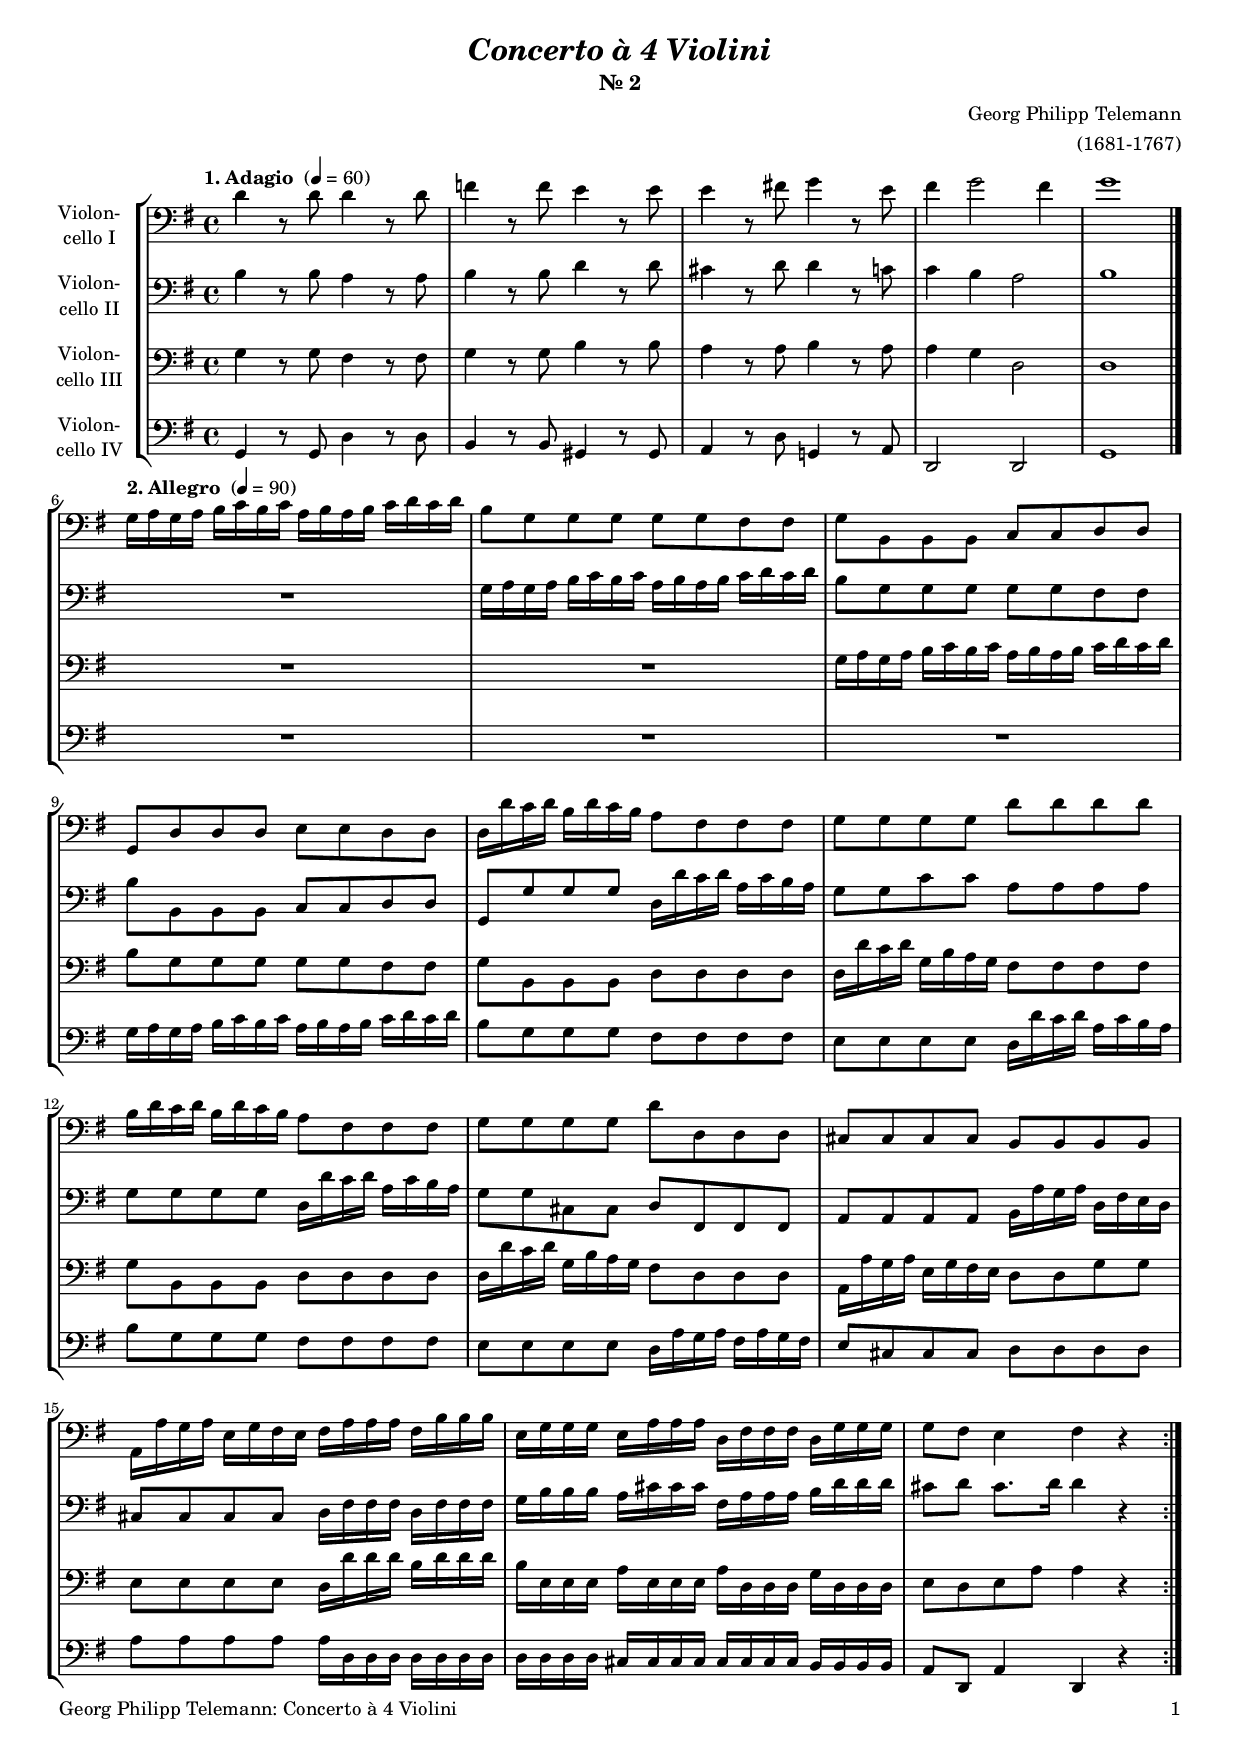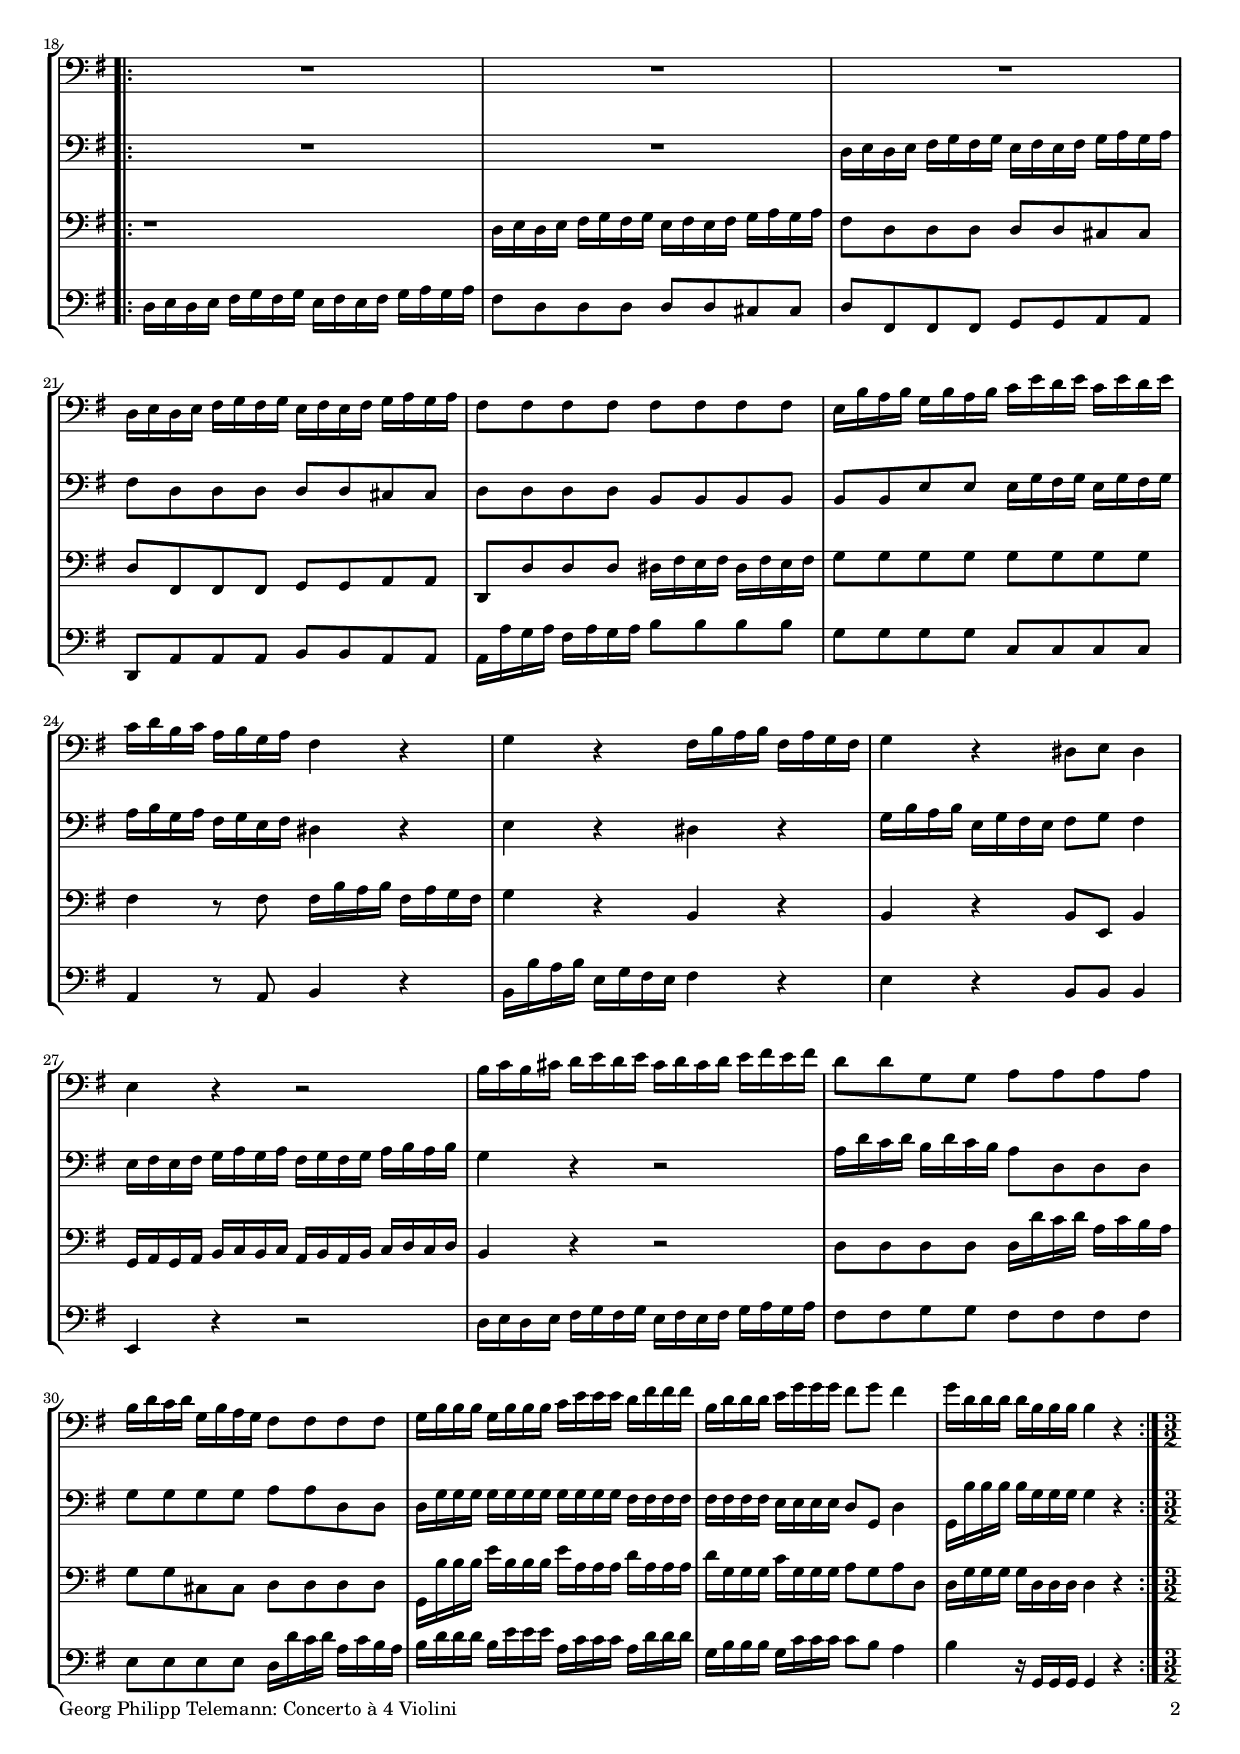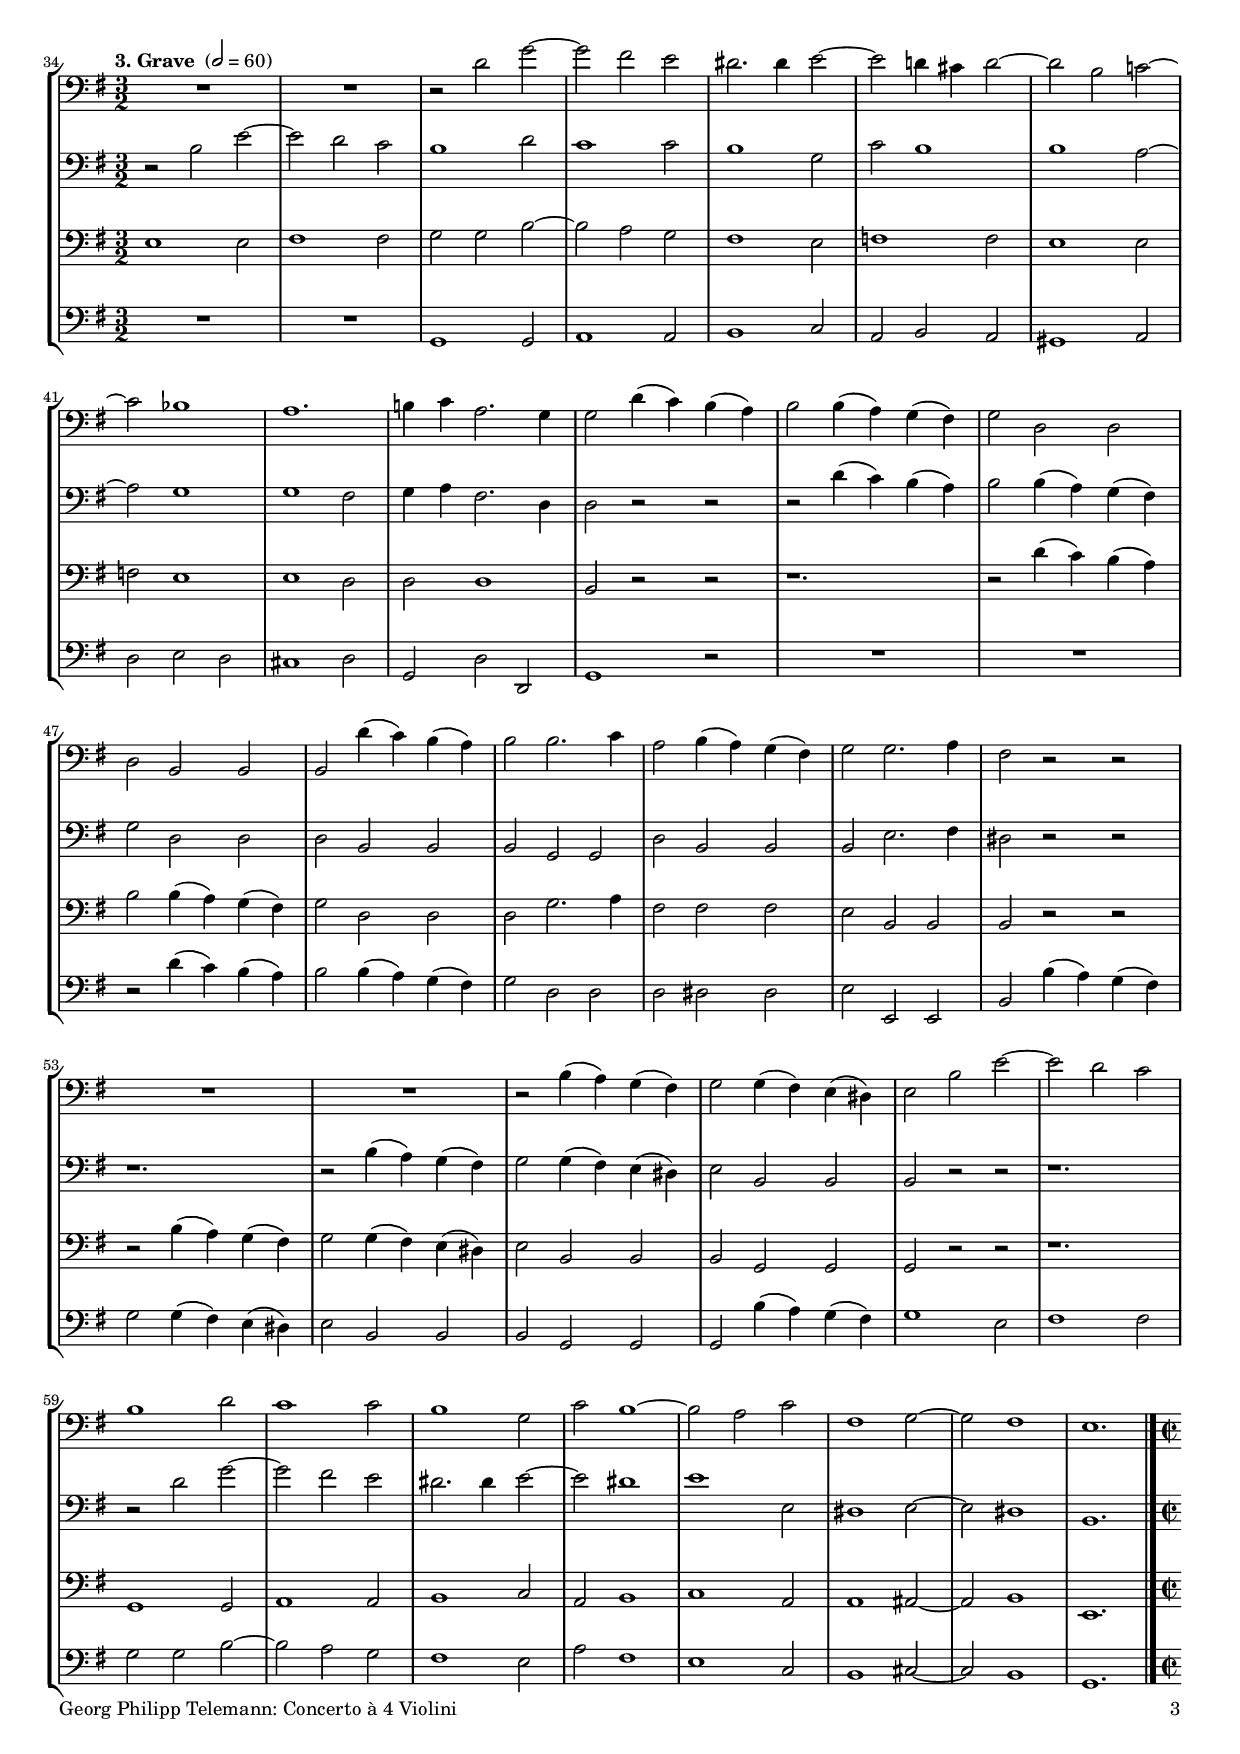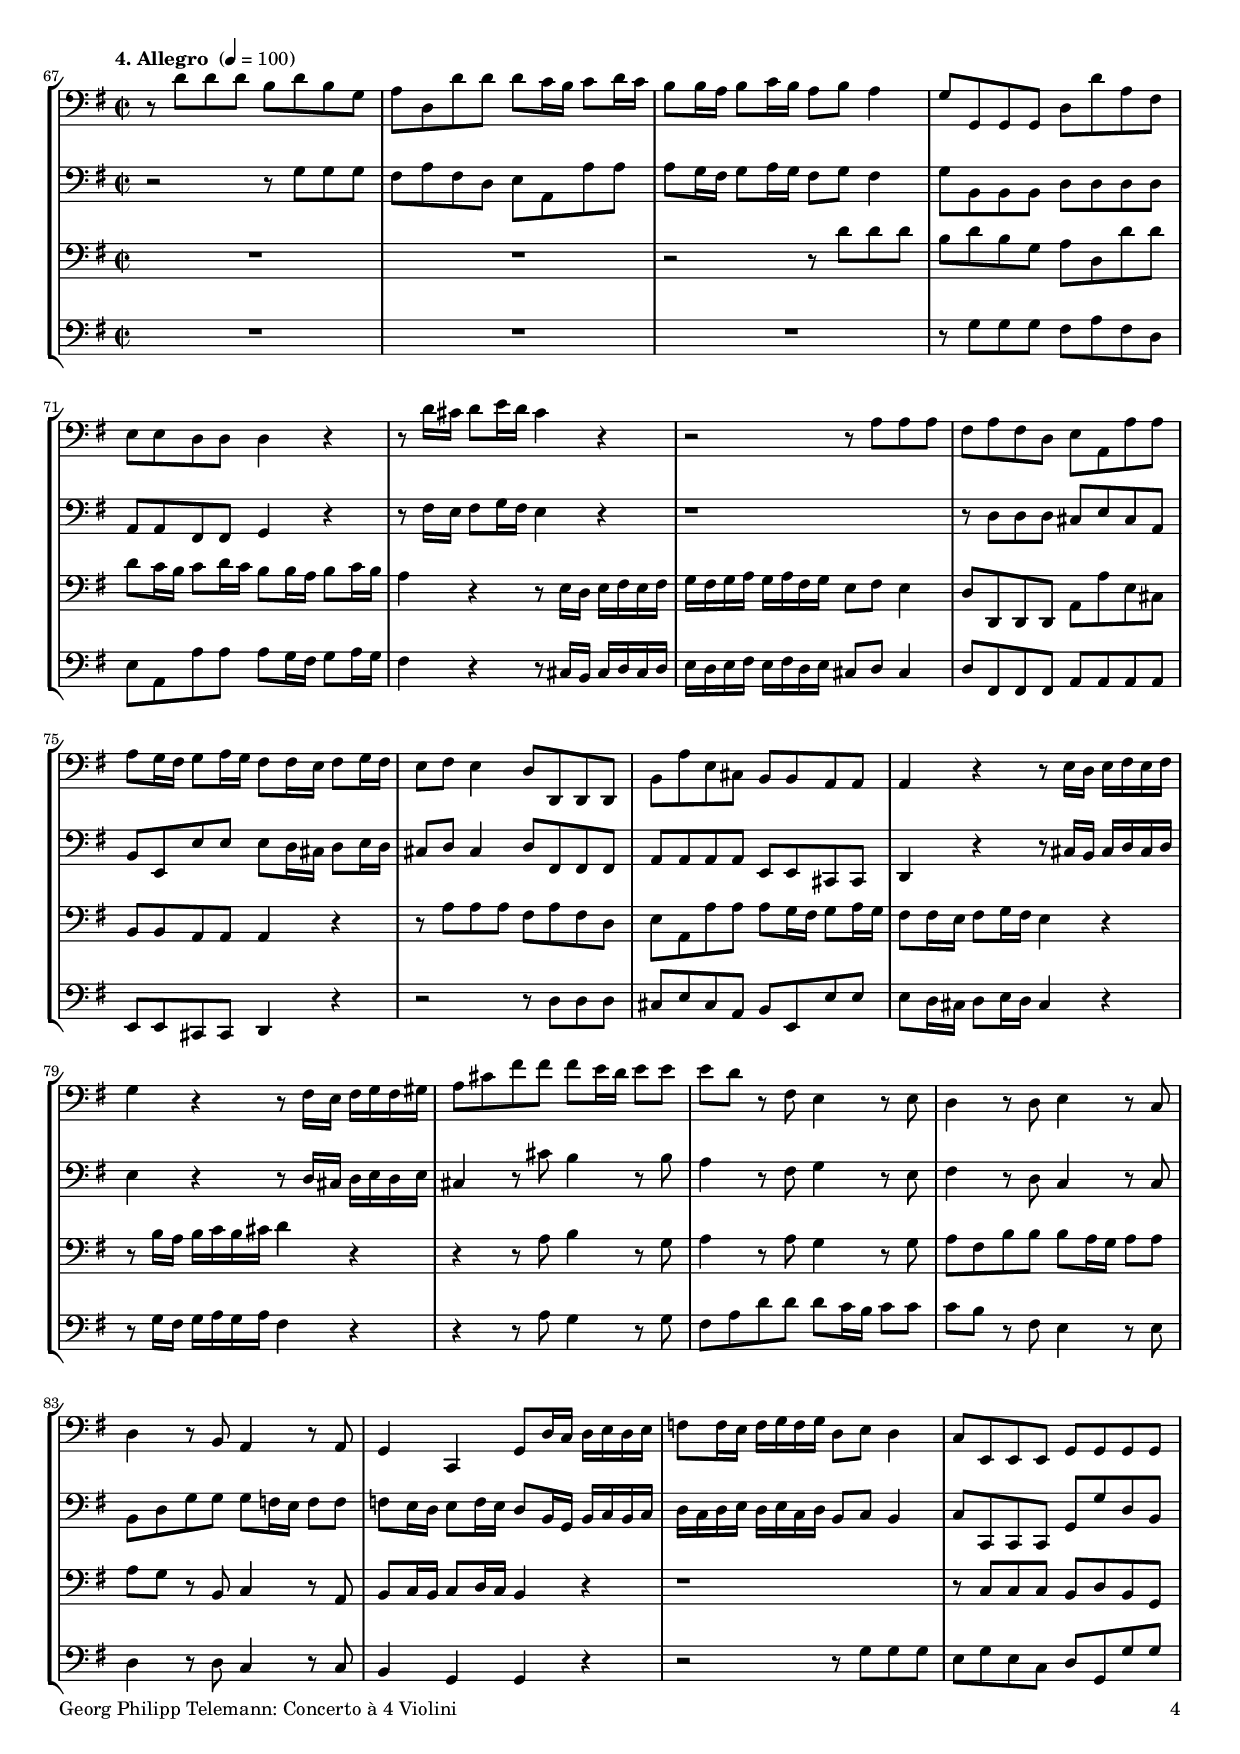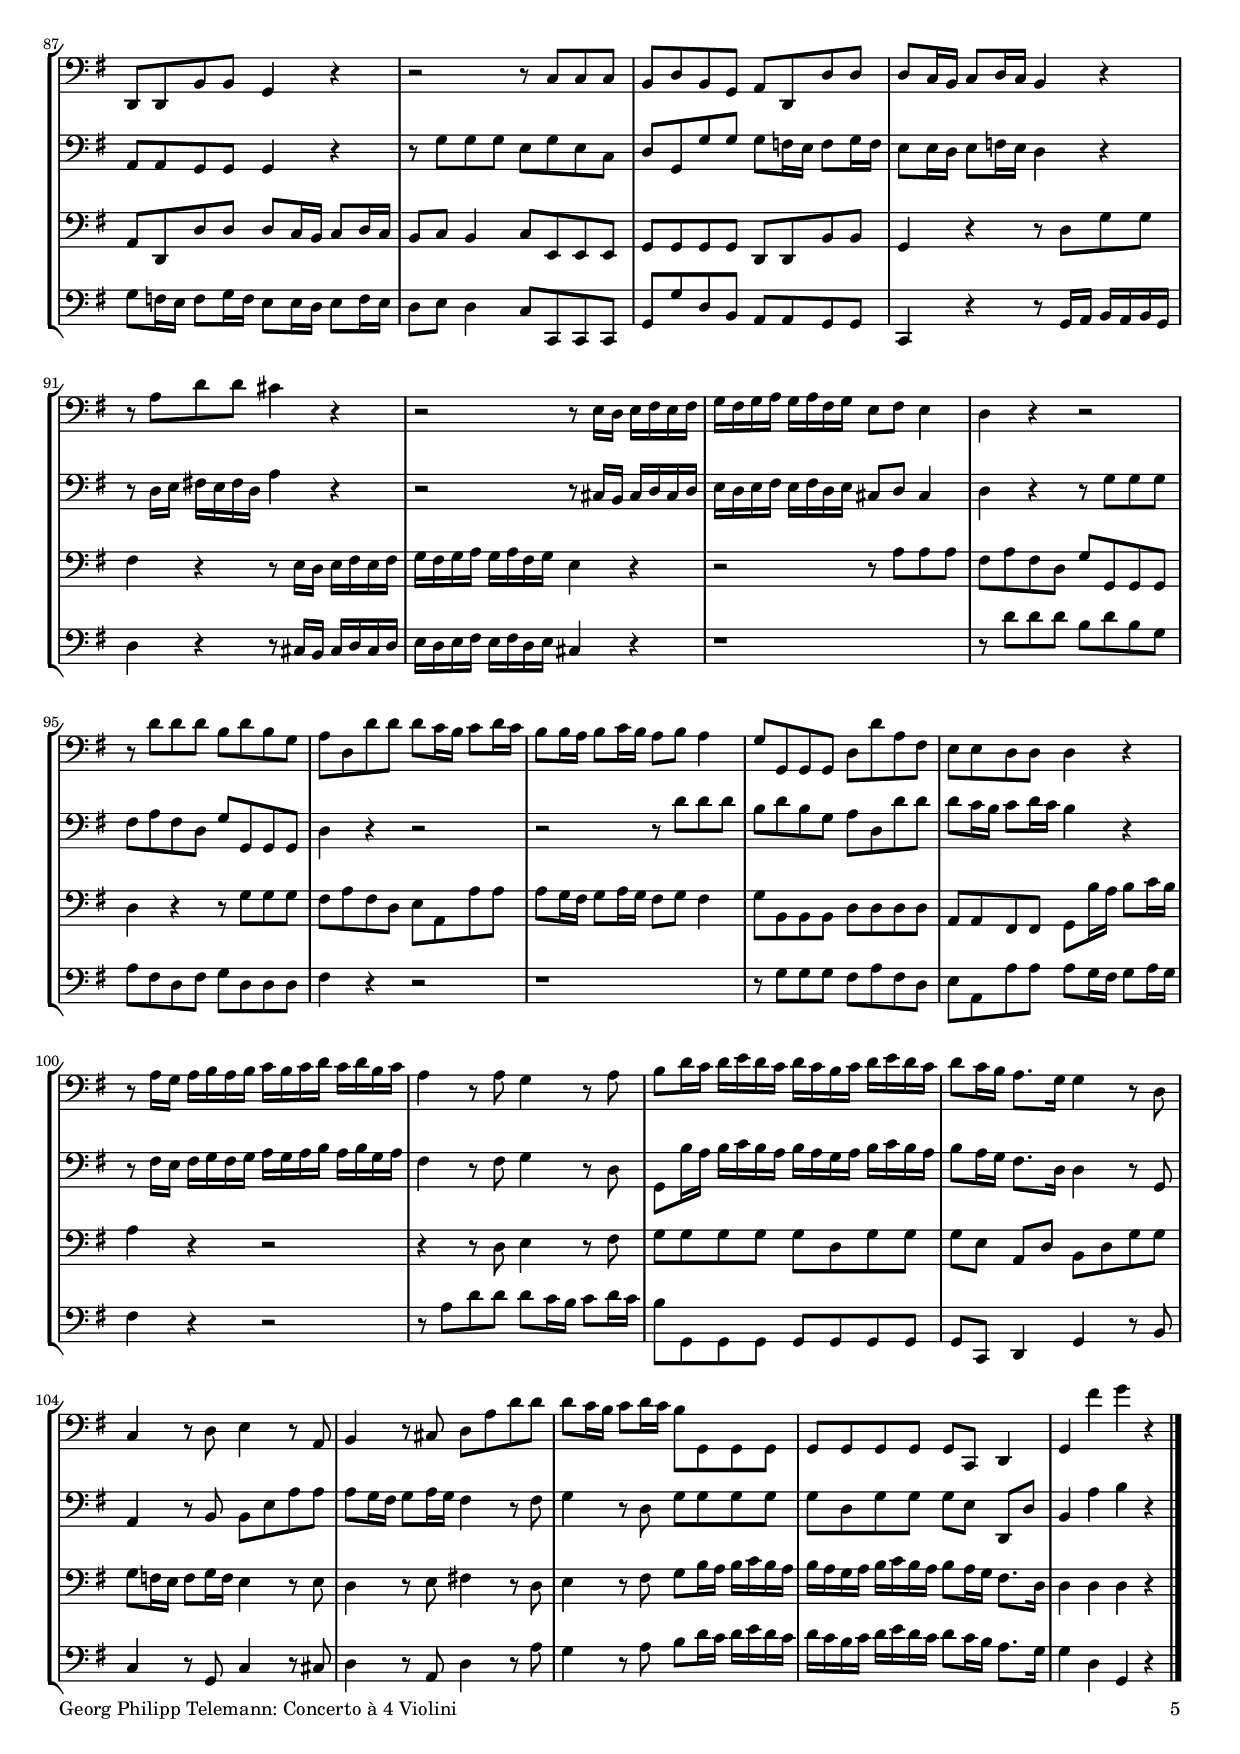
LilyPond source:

\version "2.18.2"
\include "deutsch.ly"

#(set-global-staff-size 16.5)

\header {
  title     = \markup \bold \italic "Concerto à 4 Violini"
  subtitle  = "Nr. 2"
  composer  = "Georg Philipp Telemann"
  arranger  = "(1681-1767)"
  piec      = "TWV 40:202"
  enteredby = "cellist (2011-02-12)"
}

voiceconsts = {
 \key d \major
 \time 4/4
 \clef "bass"
% \numericTimeSignature
 \compressFullBarRests
}

mivc = "cello"

introa = {        \tempo "1. Adagio "  4=60 }
introb = { \break \tempo "2. Allegro " 4=90 }
introc = { \break \tempo "3. Grave "   2=60  \time 3/2 }
introd = { \break \tempo "4. Allegro " 4=100 \time 2/2 }

va = \relative c''' {
   \voiceconsts

   \introa
   a4 r8 a a4 r8 a
   c4 r8 c h4 r8 h
   h4 r8 cis! d4 r8 h
   cis4 d2 cis4
   d1 \bar "|."

   \introb
   \repeat volta 2 {
     d,16 e d e fis g fis g e fis e fis g a g a
     fis8 d d d d d cis cis
     d fis, fis fis g g a a
     d, a' a a h h a a

     a16 a' g a fis a g fis e8 cis cis cis
     d d d d a' a a a
     fis16 a g a fis a g fis e8 cis cis cis
     d d d d a' a, a a

     gis gis gis gis fis fis fis fis
     e16 e' d e h d cis h cis e e e cis fis fis fis
     h, d d d h e e e a, cis cis cis a d d d
     d8 cis h4 cis r
   }

   \repeat volta 2 {
     R1*3
     a16 h a h cis d cis d h cis h cis d e d e

     cis8 cis cis cis cis cis cis cis
     h16 fis' e fis d fis e fis g h a h g h a h
     g a fis g e fis d e cis4 r
     d r cis16 fis e fis cis e d cis

     d4 r ais8 h ais4
     h r r2
     fis'16 g fis gis a h a h gis a gis a h cis h cis
     a8 a d, d e e e e

     fis16 a g a d, fis e d cis8 cis cis cis
     d16 fis fis fis d fis fis fis g h h h a cis cis cis
     fis, a a a h d d d cis8 d cis4
     d16 a a a a fis fis fis fis4 r
   }

   \introc
   R1.*2
   r2 a2 d~
   d cis h
   ais2. ais4 h2~
   h a!4 gis a2~
   a fis g!~
   g f1

   e1.
   fis!4 g e2. d4
   d2 a'4( g) fis( e)
   fis2 fis4( e) d( cis)
   d2 a a
   a fis fis
   fis a'4( g) fis( e)
   fis2 fis2. g4

   e2 fis4( e) d( cis)
   d2 d2. e4
   cis2 r r
   R1.*2
   r2 fis4( e) d( cis)
   d2 d4( cis) h( ais)
   h2 fis' h~

   h a g
   fis1 a2
   g1 g2
   fis1 d2
   g fis1~
   fis2 e g
   cis,1 d2~
   d cis1
   h1. \bar "|."

   \introd
   r8 a' a a fis a fis d
   e a, a' a a[ g16 fis] g8 a16 g
   fis8 fis16 e fis8[ g16 fis] e8 fis e4

   d8 d, d d a' a' e cis
   h h a a a4 r
   r8 a'16 gis a8[ h16 a] gis4 r
   r2 r8 e e e

   cis e cis a h e, e' e
   e d16 cis d8[ e16 d] cis8 cis16 h cis8[ d16 cis]
   h8 cis h4 a8 a, a a
   fis' e' h gis fis fis e e

   e4 r r8 h'16[ a] h cis h cis
   d4 r r8 cis16[ h] cis d cis dis
   e8 gis cis cis cis[ h16 a] h8 h

   h a r cis, h4 r8 h
   a4 r8 a h4 r8 g
   a4 r8 fis e4 r8 e

   d4 g, d'8[ a'16 g] a h a h
   c8 c16 h c[ d c d] a8 h a4
   g8 h, h h d d d d

   a a fis' fis d4 r
   r2 r8 g g g
   fis a fis d e a, a' a
   a g16 fis g8[ a16 g] fis4 r

   r8 e' a a gis4 r
   r2 r8 h,16[ a] h cis h cis
   d cis d e d[ e cis d] h8 cis h4

   a r r2
   r8 a' a a fis a fis d
   e a, a' a a[ g16 fis] g8 a16 g
   fis8 fis16 e fis8[ g16 fis] e8 fis e4

   d8 d, d d a' a' e cis
   h h a a a4 r
   r8 e'16[ d] e fis e fis g[ fis g a] g a fis g

   e4 r8 e d4 r8 e
   fis a16 g a16[ h a g] a g fis g a[ h a g]
   a8 g16 fis e8.[ d16] d4 r8 a
   g4 r8 a h4 r8 e,

   fis4 r8 gis a e' a a
   a g16 fis g8[ a16 g] fis8 d, d d
   d d d d d g, a4
   d cis'' d r \bar "|."
}

vb = \relative c'' {
   \voiceconsts

   \introa
   fis4 r8 fis e4 r8 e
   fis4 r8 fis a4 r8 a
   gis4 r8 a a4 r8 g
   g4 fis e2
   fis1 \bar "|."

   \introb
   \repeat volta 2 {
     R
     d16 e d e fis g fis g e fis e fis g a g a
     fis8 d d d d d cis cis
     fis fis, fis fis g g a a

     d, d' d d a16 a' g a e g fis e
     d8 d g g e e e e
     d d d d a16 a' g a e g fis e
     d8 d gis, gis a cis, cis cis

     e e e e fis16 e' d e a, cis h a
     gis8 gis gis gis a16 cis cis cis a cis cis cis
     d fis fis fis e gis gis gis cis, e e e fis a a a
     gis8 a gis8.[ a16] a4 r
   }

   \repeat volta 2 {
     R1*2
     a,16 h a h cis d cis d h cis h cis d e d e
     cis8 a a a a a gis gis

     a a a a fis fis fis fis
     fis fis h h h16 d cis d h d cis d
     e fis d e cis d h cis ais4 r
     h r ais r

     d16 fis e fis h, d cis h cis8 d cis4
     h16 cis h cis d e d e cis d cis d e fis e fis
     d4 r r2
     e16 a g a fis a g fis e8 a, a a

     d d d d e e a, a
     a16 d d d d d d d d d d d cis cis cis cis
     cis cis cis cis h h h h a8 d, a'4
     d,16 fis' fis fis fis d d d d4 r
   }

   \introc
   r2 fis h~
   h a g
   fis1 a2
   g1 g2
   fis1 d2
   g fis1
   fis e2~
   e d1

   d cis2
   d4 e cis2. a4
   a2 r r
   r a'4( g) fis( e)
   fis2 fis4( e) d( cis)
   d2 a a
   a fis fis
   fis d d

   a' fis fis
   fis h2. cis4
   ais2 r r
   r1.
   r2 fis'4( e) d( cis)
   d2 d4( cis) h( ais)
   h2 fis fis
   fis r r

   r1.
   r2 a' d~
   d cis h
   ais2. ais4 h2~
   h ais1
   h h,2
   ais1 h2~
   h ais1
   fis1. \bar "|."

   \introd
   r2 r8 d' d d
   cis e cis a h e, e' e
   e d16 cis d8[ e16 d] cis8 d cis4

   d8 fis, fis fis a a a a
   e e cis cis d4 r
   r8 cis'16[ h] cis8 d16 cis h4 r
   r1

   r8 a a a gis h gis e
   fis h, h' h h[ a16 gis] a8 h16 a
   gis8 a gis4 a8 cis, cis cis
   e e e e h h gis gis
   a4 r r8 gis'16[ fis] gis a gis a
   h4 r r8 a16[ gis] a h a h
   gis4 r8 gis'! fis4 r8 fis

   e4 r8 cis d4 r8 h
   cis4 r8 a g4 r8 g
   fis a d d d[ c16 h] c8 c

   c h16 a h8[ c16 h] a8 fis16 d fis[ g fis g]
   a g a h a[ h g a] fis8 g fis4
   g8 g, g g d' d' a fis

   e e d d d4 r
   r8 d' d d h d h g
   a d, d' d d[ c16 h] c8 d16 c
   h8 h16 a h8[ c16 h] a4 r

   r8 a16[ h] cis! h cis a e'4 r
   r2 r8 gis,16[ fis] gis a gis a
   h a h cis h[ cis a h] gis8 a gis4

   a r r8 d d d
   cis e cis a d d, d d
   a'4 r r2
   r r8 a' a a

   fis a fis d e a, a' a
   a g16 fis g8[ a16 g] fis4 r
   r8 cis16[ h] cis d cis d e[ d e fis] e fis d e

   cis4 r8 cis d4 r8 a
   d, fis'16 e fis[ g fis e] fis e d e fis[ g fis e]
   fis8 e16 d cis8.[ a16] a4 r8 d,
   e4 r8 fis fis h e e

   e d16 cis d8[ e16 d] cis4 r8 cis
   d4 r8 a d d d d
   d a d d d[ h] a, a'
   fis4 e' fis r \bar "|."
}

vc = \relative c'' {
   \voiceconsts

   \introa
   d4 r8 d cis4 r8 cis
   d4 r8 d fis4 r8 fis
   e4 r8 e fis4 r8 e
   e4 d a2
   a1 \bar ".|"

   \introb
   \repeat volta 2 {
     R1*2
     d16 e d e fis g fis g e fis e fis g a g a
     fis8 d d d d d cis cis

     d fis, fis fis a a a a
     a16 a' g a d, fis e d cis8 cis cis cis
     d fis, fis fis a a a a
     a16 a' g a d, fis e d cis8 a a a

     e16 e' d e h d cis h a8 a d d
     h h h h a16 a' a a fis a a a
     fis h, h h e h h h e a, a a d a a a
     h8 a h e e4 r
   }

   \repeat volta 2 {
     r1
     a,16 h a h cis d cis d h cis h cis d e d e
     cis8 a a a a a gis gis
     a cis, cis cis d d e e

     a, a' a a ais16 cis h cis ais cis h cis
     d8 d d d d d d d
     cis4 r8 cis cis16 fis e fis cis e d cis
     d4 r fis, r

     fis r fis8 h, fis'4
     d16 e d e fis g fis g e fis e fis g a g a
     fis4 r r2
     a8 a a a a16 a' g a e g fis e

     d8 d gis, gis a a a a
     d,16 fis' fis fis h fis fis fis h e, e e a e e e
     a d, d d g d d d e8 d e a,
     a16 d d d d a a a a4 r
   }

   \introc
   h1 h2
   cis1 cis2
   d d fis~
   fis e d
   cis1 h2
   c1 c2
   h1 h2
   c2 h1

   h a2
   a a1
   fis2 r r
   r1.
   r2 a'4( g) fis( e)
   fis2 fis4( e) d( cis)
   d2 a a
   a d2. e4

   cis2 cis cis
   h fis fis
   fis r r
   r fis'4( e) d( cis)
   d2 d4( cis) h( ais)
   h2 fis fis
   fis d d
   d r r

   r1.
   d1 d2
   e1 e2
   fis1 g2
   e fis1
   g e2
   e1 eis2~
   eis fis1
   h,1. \bar "|."

   \introd
   R1*2
   r2 r8 a'' a a

   fis a fis d e a, a' a
   a g16 fis g8[ a16 g] fis8 fis16 e fis8[ g16 fis]
   e4 r r8 h16[ a] h cis h cis
   d cis d e d[ e cis d] h8 cis h4

   a8 a, a a e' e' h gis
   fis fis e e e4 r
   r8 e' e e cis e cis a
   h e, e' e e[ d16 cis] d8 e16 d

   cis8 cis16 h cis8[ d16 cis] h4 r
   r8 fis'16[ e] fis g fis gis a4 r
   r r8 e fis4 r8 d

   e4 r8 e d4 r8 d
   e cis fis fis fis[ e16 d] e8 e
   e d r fis, g4 r8 e

   fis g16 fis g8[ a16 g] fis4 r
   r1
   r8 g g g fis a fis d

   e a, a' a a[ g16 fis] g8 a16 g
   fis8 g fis4 g8 h, h h
   d d d d a a fis' fis
   d4 r r8 a' d d

   cis4 r r8 h16[ a] h cis h cis
   d cis d e d[ e cis d] h4 r
   r2 r8 e e e

   cis e cis a d d, d d
   a'4 r r8 d d d
   cis e cis a h e, e' e
   e d16 cis d8[ e16 d] cis8 d cis4

   d8 fis, fis fis a a a a
   e e cis cis d[ fis'16 e] fis8 g16 fis
   e4 r r2

   r4 r8 a, h4 r8 cis
   d d d d d a d d
   d h e,[ a] fis a d d
   d c16 h c8[ d16 c] h4 r8 h

   a4 r8 h cis!4 r8 a
   h4 r8 cis d[ fis16 e] fis g fis e
   fis e d e fis[ g fis e] fis8 e16 d cis8.[ a16]
   a4 a a r \bar "|."
}

vd = \relative c' {
   \voiceconsts

   \introa
   d4 r8 d a'4 r8 a
   fis4 r8 fis dis4 r8 dis
   e4 r8 a d,!4 r8 e
   a,2 a
   d1 \bar "|."

   \introb
   \repeat volta 2 {
     R1*3
     d'16 e d e fis g fis g e fis e fis g a g a

     fis8 d d d cis cis cis cis
     h h h h a16 a' g a e g fis e
     fis8 d d d cis cis cis cis
     h h h h a16 e' d e cis e d cis

     h8 gis gis gis a a a a
     e' e e e e16 a, a a a a a a
     a a a a gis gis gis gis gis gis gis gis fis fis fis fis
     e8 a, e'4 a, r
   }

   \repeat volta 2 {
     a'16 h a h cis d cis d h cis h cis d e d e
     cis8 a a a a a gis gis
     a cis, cis cis d d e e
     a, e' e e fis fis e e

     e16 e' d e cis e d e fis8 fis fis fis
     d d d d g, g g g
     e4 r8 e fis4 r
     fis16 fis' e fis h, d cis h cis4 r

     h r fis8 fis fis4
     h, r r2
     a'16 h a h cis d cis d h cis h cis d e d e
     cis8 cis d d cis cis cis cis

     h h h h a16 a' g a e g fis e
     fis a a a fis h h h e, g g g e a a a
     d, fis fis fis d g g g g8 fis e4
     fis r16 d, d d d4 r
   }

   \introc
   R1.*2
   d1 d2
   e1 e2
   fis1 g2
   e fis e
   dis1 e2
   a h a

   gis1 a2
   d, a' a,
   d1 r2
   R1.*2
   r2 a''4( g) fis( e)
   fis2 fis4( e) d( cis)
   d2 a a

   a ais ais
   h h, h
   fis' fis'4( e) d( cis)
   d2 d4( cis) h( ais)
   h2 fis fis
   fis d d
   d fis'4( e) d( cis)
   d1 h2

   cis1 cis2
   d d fis~
   fis e d
   cis1 h2
   e cis1
   h g2
   fis1 gis2~
   gis fis1
   d1. \bar "|."

   \introd
   R1*3
   r8 d' d d cis e cis a
   h e, e' e e[ d16 cis] d8 e16 d
   cis4 r r8 gis16[ fis] gis a gis a
   h a h cis h[ cis a h] gis8 a gis4

   a8 cis, cis cis e e e e
   h h gis gis a4 r
   r2 r8 a' a a
   gis h gis e fis h, h' h

   h a16 gis a8[ h16 a] gis4 r
   r8 d'16[ cis] d e d e cis4 r
   r r8 e d4 r8 d

   cis e a a a[ g16 fis] g8 g
   g fis r cis h4 r8 h
   a4 r8 a g4 r8 g

   fis4 d d r
   r2 r8 d' d d
   h d h g a d, d' d

   d c16 h c8[ d16 c] h8 h16 a h8[ c16 h]
   a8 h a4 g8 g, g g
   d' d' a fis e e d d
   g,4 r r8 d'16[ e] fis e fis d

   a'4 r r8 gis16[ fis] gis a gis a
   h a h cis h[ cis a h] gis4 r
   r1

   r8 a' a a fis a fis d
   e cis a cis d a a a
   cis4 r r2
   r1

   r8 d d d cis e cis a
   h e, e' e e[ d16 cis] d8 e16 d
   cis4 r r2

   r8 e a a a[ g16 fis] g8 a16 g
   fis8 d, d d d d d d
   d g, a4 d r8 fis
   g4 r8 d g4 r8 gis

   a4 r8 e a4 r8 e'
   d4 r8 e fis[ a16 g] a h a g
   a g fis g a[ h a g] a8 g16 fis e8.[ d16]
   d4 a d, r \bar "|."
}


music = \new StaffGroup <<
      \new Staff {
	\set Staff.midiInstrument = \mivc
	\set Staff.instrumentName = \markup \center-column { "Violon-" "cello I" }
	\transpose d g,, { \va }
      }

      \new Staff {
	\set Staff.midiInstrument = \mivc
	\set Staff.instrumentName = \markup \center-column { "Violon-" "cello II" }
	\transpose d g,, { \vb }
      }

      \new Staff {
	\set Staff.midiInstrument = \mivc
	\set Staff.instrumentName = \markup \center-column { "Violon-" "cello III" }
	\transpose d g,, { \vc }
      }

      \new Staff {
	\set Staff.midiInstrument = \mivc
	\set Staff.instrumentName = \markup \center-column { "Violon-" "cello IV" }
	\transpose d g,, { \vd }
      }
>>

\book {
   \paper {
    print-page-number = ##t
    print-first-page-number = ##t
    ragged-last-bottom = ##f
    oddHeaderMarkup = \markup \null
    evenHeaderMarkup = \markup \null
    oddFooterMarkup = \markup {
      \fill-line {
        \on-the-fly #print-page-number-check-first
        "Georg Philipp Telemann: Concerto à 4 Violini" \fromproperty #'page:page-number-string
      }
    }
    evenFooterMarkup = \oddFooterMarkup
  } \score {
    \music
    \layout {}
  }

  \score {
    \unfoldRepeats \music

    \midi {
      \context {
        \Score
      }
    }
  }
}
